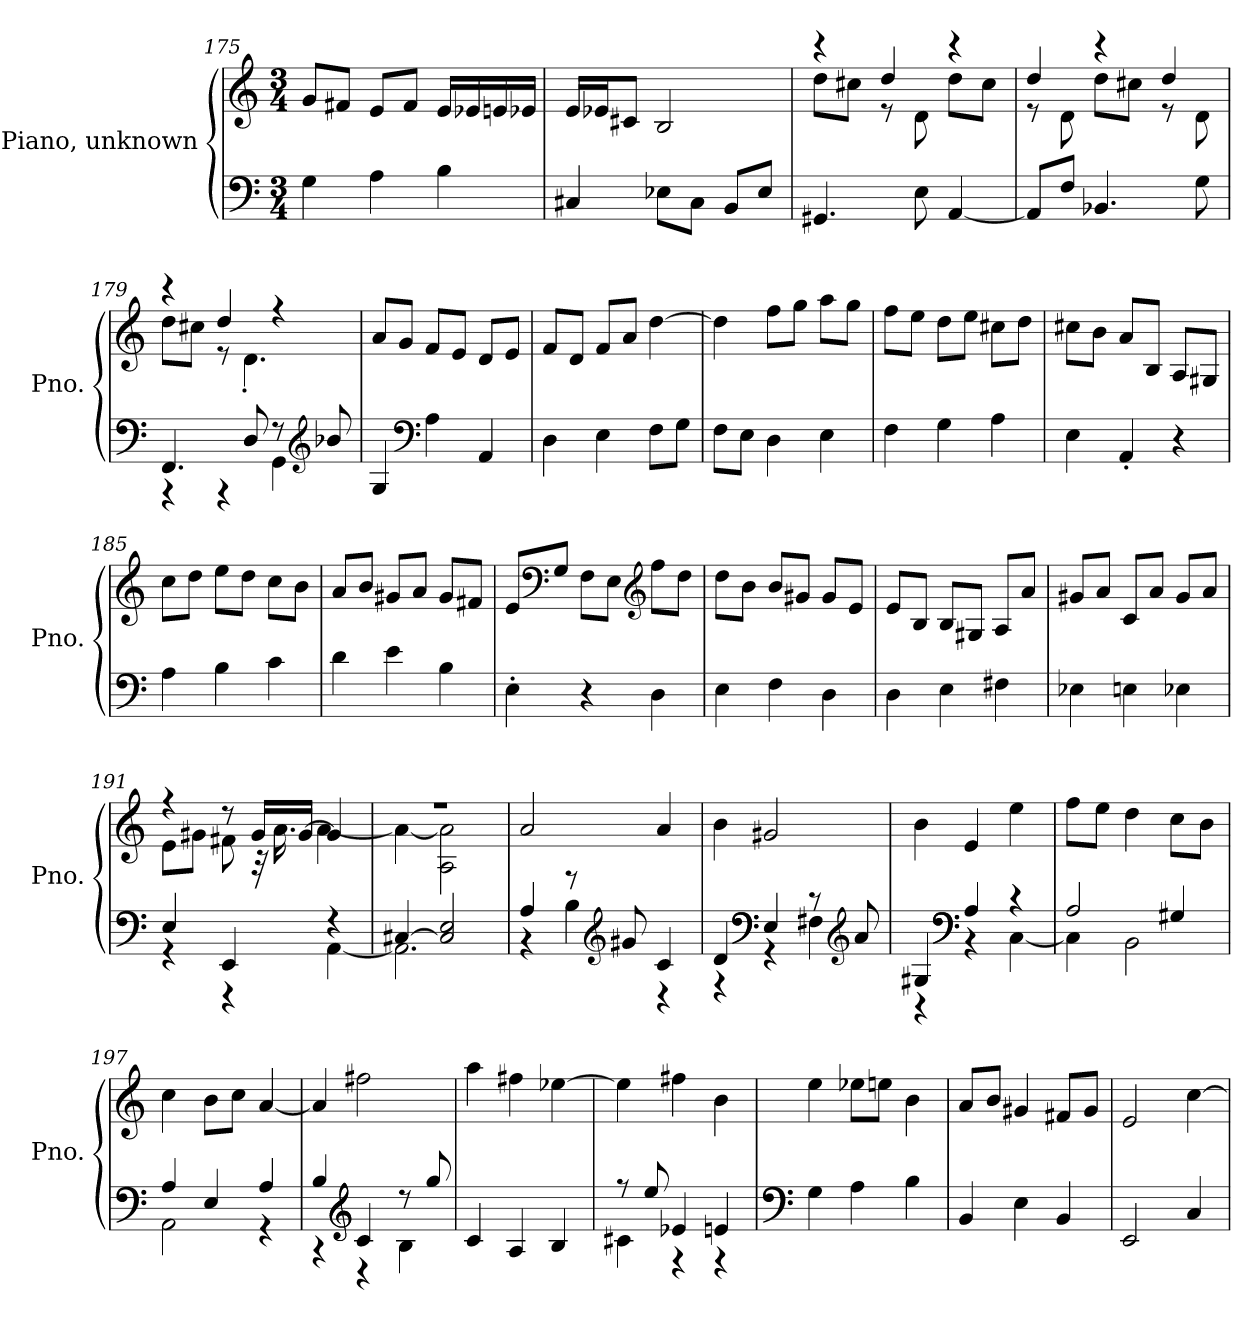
**kern	**kern
*part1	*part1
*staff2	*staff1
*I"Piano, unknown	*
*I'Pno.	*
!!LO:LB:g=z
*clefF4	*clefG2
*k[]	*k[]
*M3/4	*M3/4
=175	=175
4G\	8g/L
.	8f#X/J
4A\	8e/L
.	8f#/J
4B\	16e/LL
.	16e-X/
.	16en/
.	16e-X/JJ
=176	=176
4C#X/	16e/LL
.	16e-X/J
.	8c#X/J
8E-X\L	2B/
8C#\J	.
8BB/L	.
8E-/J	.
=177	=177
*	*^
4.GG#X/	4r	8dd\L
.	.	8cc#X\J
.	4dd/	8r
8E\	.	8d\
[4AA/	4r	8dd\L
.	.	8cc#\J
=178	=178	=178
8AA/L]	4dd/	8r
8F/J	.	8d\
4.BB-X/	4r	8dd\L
.	.	8cc#X\J
.	4dd/	8r
8G\	.	8d\
!!LO:LB:g=z	!!
=179	=179	=179
*^	*	*
4.FF/	4r	4r	8dd\L
.	.	.	8cc#X\J
.	4r	4dd/	8r
8D/	.	.	4.d'\
8r	4GG\	4r	.
*clefG2	*	*	*
8b-X/	.	.	.
*v	*v	*	*
*	*v	*v
=180	=180
4G/	8a/L
.	8g/J
*clefF4	*
4A\	8f/L
.	8e/J
4AA/	8d/L
.	8e/J
=181	=181
4D\	8f/L
.	8d/J
4E\	8f/L
.	8a/J
8F\L	[4dd\
8G\J	.
=182	=182
8F\L	4dd\]
8E\J	.
4D\	8ff\L
.	8gg\J
4E\	8aa\L
.	8gg\J
=183	=183
4F\	8ff\L
.	8ee\J
4G\	8dd\L
.	8ee\J
4A\	8cc#X\L
.	8dd\J
!!LO:LB:g=z
=184	=184
4E\	8cc#X\L
.	8b\J
4AA'/	8a/L
.	8B/J
4r	8A/L
.	8G#X/J
=185	=185
4A\	8cc\L
.	8dd\J
4B\	8ee\L
.	8dd\J
4c\	8cc\L
.	8b\J
=186	=186
4d\	8a/L
.	8b/J
4e\	8g#X/L
.	8a/J
4B\	8g#/L
.	8f#X/J
=187	=187
4E'\	8e/L
*	*clefF4
.	8G/J
4r	8F\L
.	8E\J
*	*clefG2
4D\	8ff\L
.	8dd\J
=188	=188
4E\	8dd\L
.	8b\J
4F\	8b/L
.	8g#X/J
4D\	8g#/L
.	8e/J
!!LO:LB:g=z
=189	=189
4D\	8e/L
.	8B/J
4E\	8B/L
.	8G#X/J
4F#X\	8A/L
.	8a/J
=190	=190
4E-X\	8g#X/L
.	8a/J
4En\	8c/L
.	8a/J
4E-X\	8g#/L
.	8a/J
=191	=191
*^	*^
4E/	4r	4r	8e\L
.	.	.	8g#X\J
4EE/	4r	8r	8f#X\
.	.	16g#/LL	32r
.	.	.	16.a\
.	.	[16g#/JJ	.
4r	[4AA\	4g#/]	[4a\
=192	=192	=192	=192
[4C#X/	2.AA\]	2.r	4a\_
2C#/] 2E/	.	.	2A\ 2a\]
*	*	*v	*v
=193	=193	=193
4A/	4r	2a/
8r	4B\	.
*clefG2	*	*
8g#X/	.	.
4c/	4r	4a/
!!LO:LB:g=z
=194	=194	=194
4d/	4r	4b\
*clefF4	*	*
4E/	4r	2g#X/
8r	4F#X\	.
*clefG2	*	*
8a/	.	.
=195	=195	=195
4G#X/	4r	4b\
*clefF4	*	*
4A/	4r	4e/
4r	[4C\	4ee\
=196	=196	=196
2A/	4C\]	8ff\L
.	.	8ee\J
.	2BB\	4dd\
4G#X/	.	8cc\L
.	.	8b\J
=197	=197	=197
4A/	2AA\	4cc\
4E/	.	8b\L
.	.	8cc\J
4A/	4r	[4a/
=198	=198	=198
4B/	4r	4a/]
*clefG2	*	*
4c/	4r	2ff#X\
8r	4B\	.
8gg/	.	.
*v	*v	*
=199	=199
4c/	4aa\
4A/	4ff#X\
4B/	[4ee-X\
!!LO:PB:g=z
=200	=200
*^	*
8r	4c#X\	4ee-\]
8ee/	.	.
4e-X/	4r	4ff#X\
4en/	4r	4b\
*v	*v	*
=201	=201
*clefF4	*
4G\	4ee\
4A\	8ee-X\L
.	8een\J
4B\	4b\
=202	=202
4BB/	8a/L
.	8b/J
4E\	4g#X/
4BB/	8f#X/L
.	8g#/J
=203	=203
2EE/	2e/
4C/	[4cc\
=	=
*-	*-
